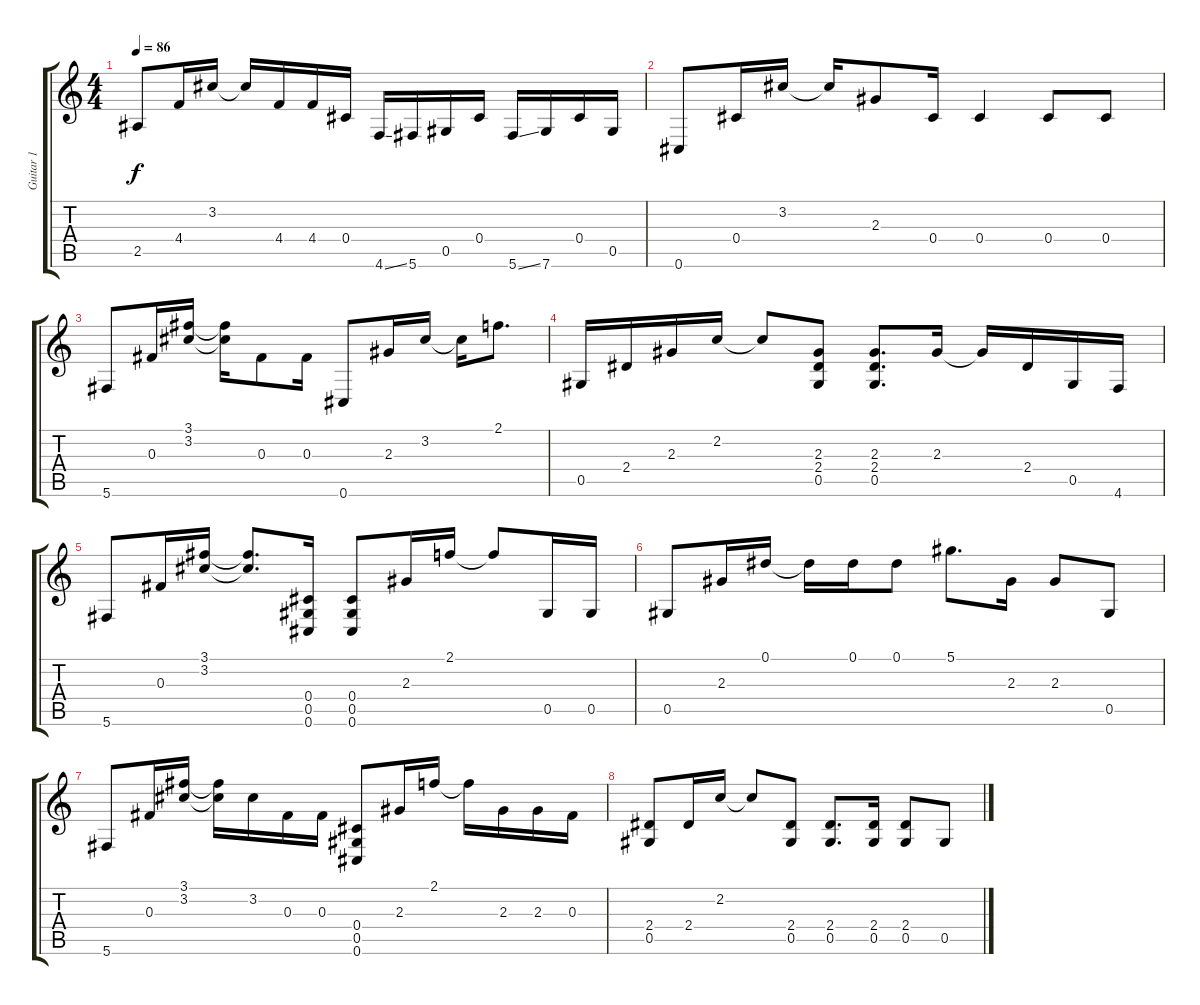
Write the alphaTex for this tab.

\track ("Guitar 1" "Guitar 1") {instrument overdrivenguitar}
\staff {score tabs}
\tuning (Eb4 Bb3 Gb3 Db3 Ab2 Db2) {hide}
\ts (4 4)
\tempo 86
\clef g2
\ks c
2.5.8{dy f} 4.4.16 3.2.16 3.2{t}.16 4.4.16 4.4.16 0.4.16 4.6{ss}.16 5.6.16 0.5.16 0.4.16 5.6{ss}.16 7.6.16 0.4.16 0.5.16 |
0.6.8 0.4.16 3.2.16 3.2{t}.16 2.3.8 0.4.16 0.4.4 0.4.8 0.4.8 |
5.6.8 0.3.16 (3.1 3.2).16 (3.1{t} 3.2{t}).16 0.3.8 0.3.16 0.6.8 2.3.16 3.2.16 3.2{t}.16 2.1.8{d} |
0.5.16 2.4.16 2.3.16 2.2.16 2.2{t}.8 (2.3 2.4 0.5).8 (2.3 2.4 0.5).8{d} 2.3.16 2.3{t}.16 2.4.16 0.5.16 4.6.16 |
5.6.8 0.3.16 (3.1 3.2).16 (3.1{t} 3.2{t}).8{d} (0.4 0.5 0.6).16 (0.4 0.5 0.6).8 2.3.16 2.1.16 2.1{t}.8 0.5.16 0.5.16 |
0.5.8 2.3.16 0.1.16 0.1{t}.16 0.1.16 0.1.8 5.1.8{d} 2.3.16 2.3.8 0.5.8 |
5.6.8 0.3.16 (3.1 3.2).16 (3.1{t} 3.2{t}).16 3.2.16 0.3.16 0.3.16 (0.4 0.5 0.6).8 2.3.16 2.1.16 2.1{t}.16 2.3.16 2.3.16 0.3.16 |
(2.4 0.5).8 2.4.16 2.2.16 2.2{t}.8 (2.4 0.5).8 (2.4 0.5).8{d} (2.4 0.5).16 (2.4 0.5).8 0.5.8
